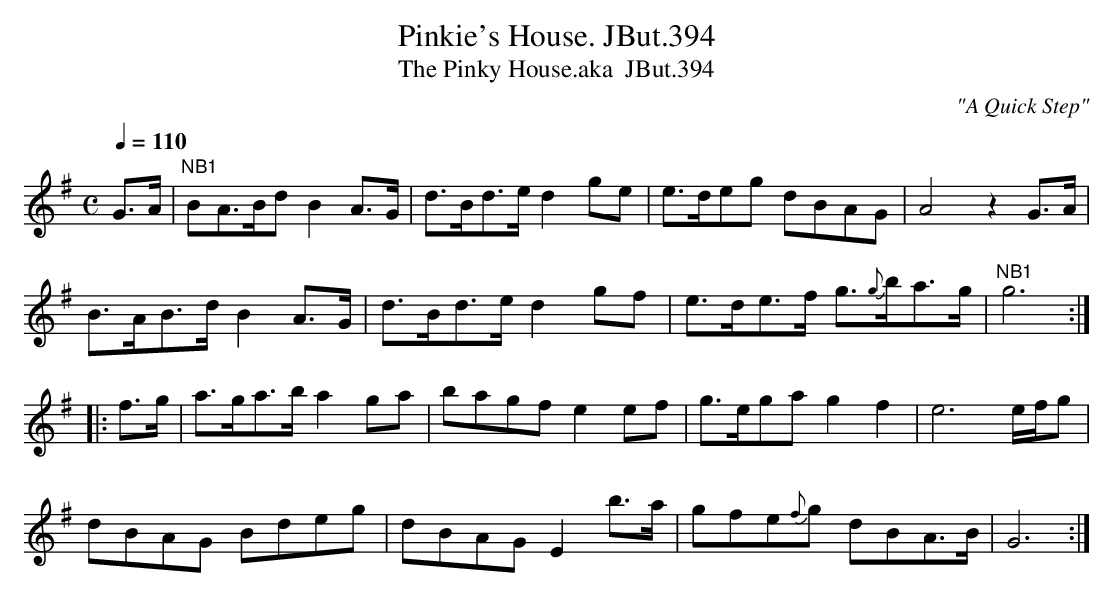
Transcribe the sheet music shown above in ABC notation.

X:1
T:Pinkie's House. JBut.394
T:Pinky House.aka  JBut.394, The
C:"A Quick Step"
M:C
L:1/8
Q:1/4=110
K:G
G>A|"NB1"BA>Bd B2A>G|d>Bd>e d2ge|e>deg dBAG|A4 z2G>A|
B>AB>dB2 A>G|d>Bd>ed2 gf|e>de>f g>{g}ba>g|"NB1"g6:|
|:f>g|a>ga>b a2 ga|bagf e2ef|g>ega g2f2|e6e/f/g|
dBAG Bdeg|dBAG E2b>a|gfe{f}g dBA>B|G6:|
